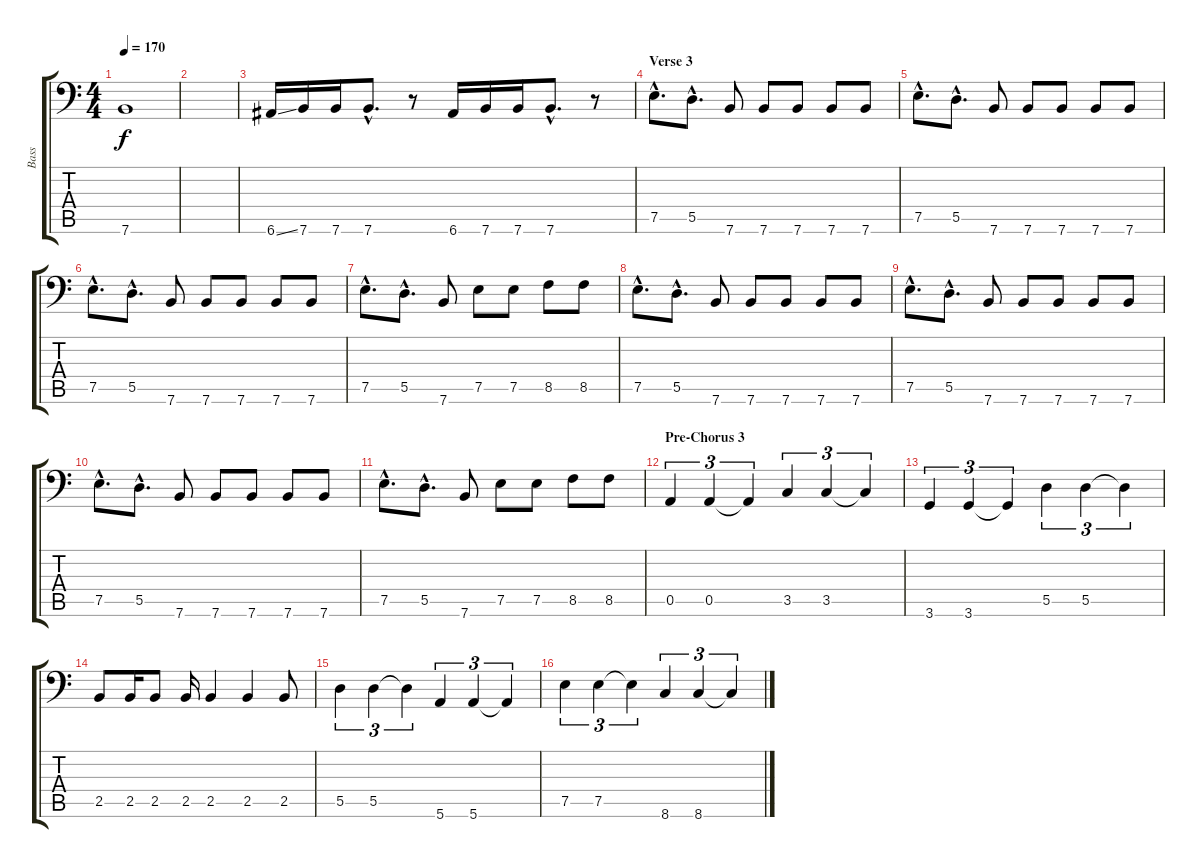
\track ("Bass" "Bass") {instrument electricbasspick}
\staff {score tabs}
\tuning (E3 B2 G2 D2 A1 E1) {hide}
\ts (4 4)
\tempo 170
\clef f4
\ks c
7.6{t}.1{dy f} |
|
6.6{ss}.16 7.6.16 7.6.16 7.6{hac}.8{d} r.8 6.6.16 7.6.16 7.6.16 7.6{hac}.8{d} r.8 |
\section ("" "Verse 3")
7.5{hac}.8{d} 5.5{hac}.8{d} 7.6.8 7.6.8 7.6.8 7.6.8 7.6.8 |
7.5{hac}.8{d} 5.5{hac}.8{d} 7.6.8 7.6.8 7.6.8 7.6.8 7.6.8 |
7.5{hac}.8{d} 5.5{hac}.8{d} 7.6.8 7.6.8 7.6.8 7.6.8 7.6.8 |
7.5{hac}.8{d} 5.5{hac}.8{d} 7.6.8 7.5.8 7.5.8 8.5.8 8.5.8 |
7.5{hac}.8{d} 5.5{hac}.8{d} 7.6.8 7.6.8 7.6.8 7.6.8 7.6.8 |
7.5{hac}.8{d} 5.5{hac}.8{d} 7.6.8 7.6.8 7.6.8 7.6.8 7.6.8 |
7.5{hac}.8{d} 5.5{hac}.8{d} 7.6.8 7.6.8 7.6.8 7.6.8 7.6.8 |
7.5{hac}.8{d} 5.5{hac}.8{d} 7.6.8 7.5.8 7.5.8 8.5.8 8.5.8 |
\section ("" "Pre-Chorus 3")
0.5.4{tu (3 2)} 0.5.4{tu (3 2)} 0.5{t}.4{tu (3 2)} 3.5.4{tu (3 2)} 3.5.4{tu (3 2)} 3.5{t}.4{tu (3 2)} |
3.6.4{tu (3 2)} 3.6.4{tu (3 2)} 3.6{t}.4{tu (3 2)} 5.5.4{tu (3 2)} 5.5.4{tu (3 2)} 5.5{t}.4{tu (3 2)} |
2.5.8 2.5.16 2.5.8 2.5.16 2.5.4 2.5.4 2.5.8 |
5.5.4{tu (3 2)} 5.5.4{tu (3 2)} 5.5{t}.4{tu (3 2)} 5.6.4{tu (3 2)} 5.6.4{tu (3 2)} 5.6{t}.4{tu (3 2)} |
7.5.4{tu (3 2)} 7.5.4{tu (3 2)} 7.5{t}.4{tu (3 2)} 8.6.4{tu (3 2)} 8.6.4{tu (3 2)} 8.6{t}.4{tu (3 2)}
